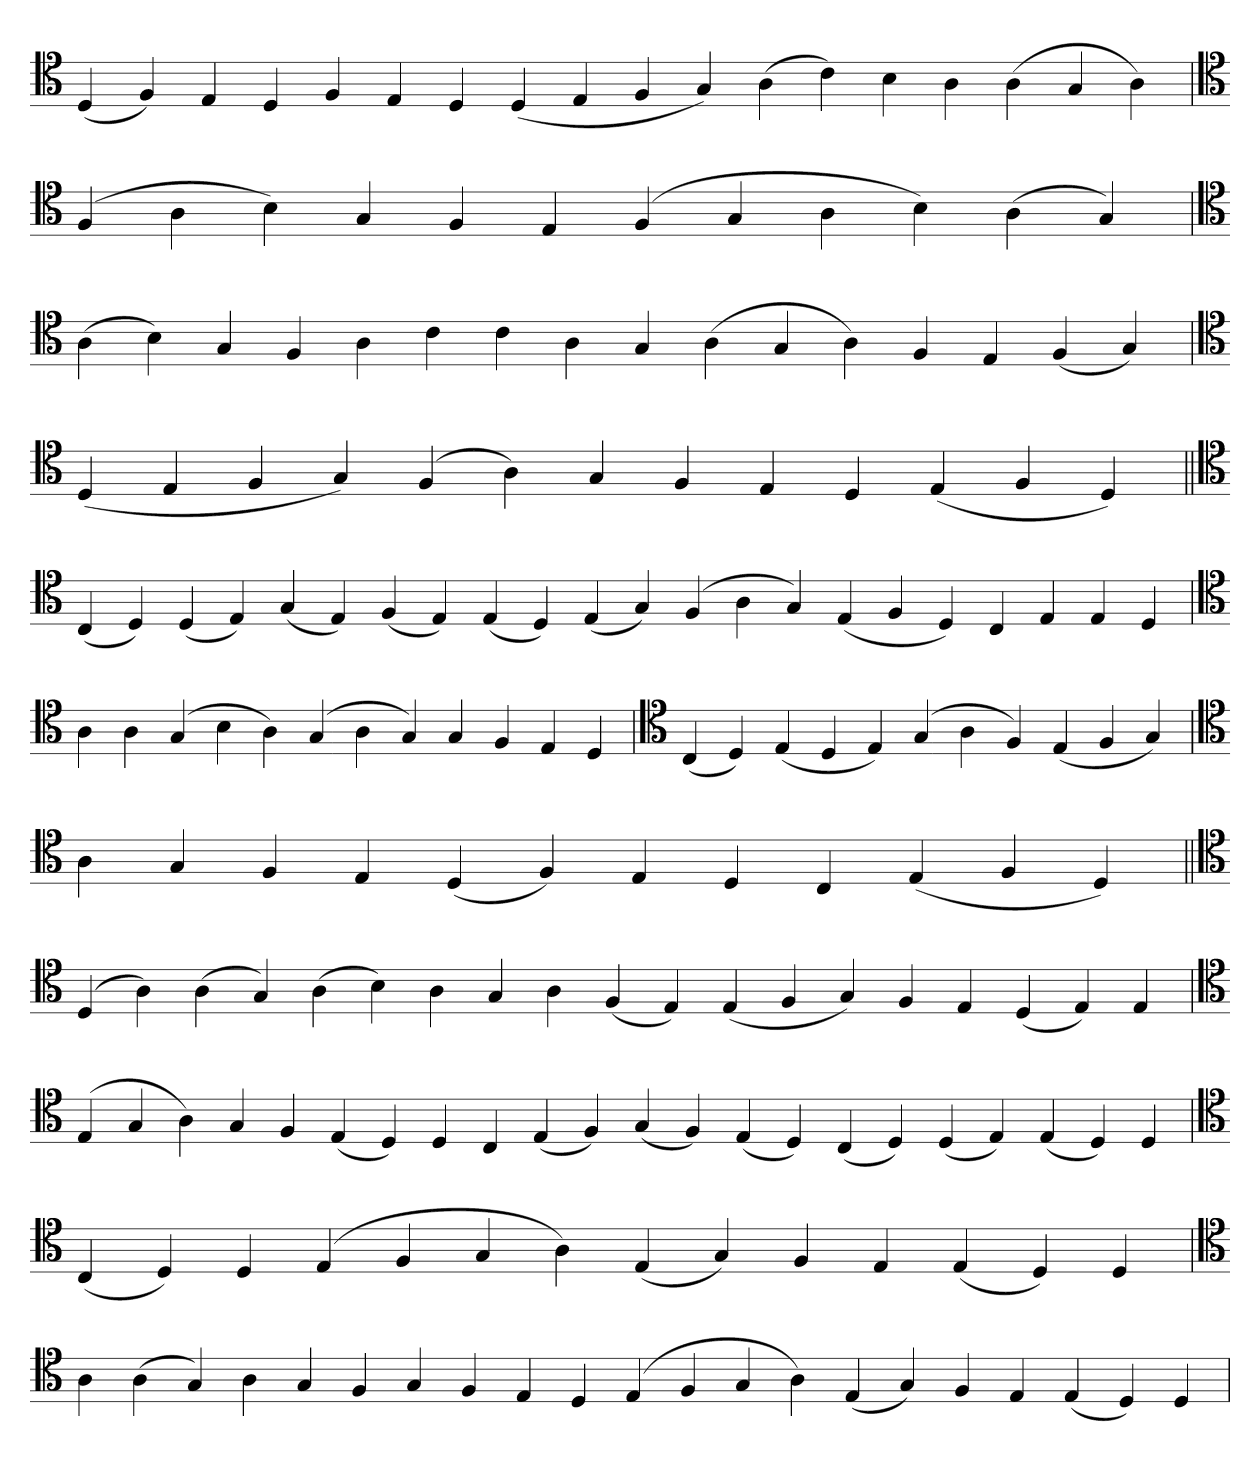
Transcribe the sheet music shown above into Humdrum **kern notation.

**kern
*part1
*staff1
*clefC4
=
(4D
4F)
4E
4D
4F
4E
4D
(4D
4E
4F
4G)
(4A
4c)
4B
4A
(4A
4G
4A)
=`
*clefC4
(4F
4A
4B)
4G
4F
4E
(4F
4G
4A
4B)
(4A
4G)
=`
*clefC4
(4A
4B)
4G
4F
4A
4c
4c
4A
4G
(4A
4G
4A)
4F
4E
(4F
4G)
=`
*clefC4
(4D
4E
4F
4G)
(4F
4A)
4G
4F
4E
4D
(4E
4F
4D)
=||
*clefC4
(4C
4D)
(4D
4E)
(4G
4E)
(4F
4E)
(4E
4D)
(4E
4G)
(4F
4A
4G)
(4E
4F
4D)
4C
4E
4E
4D
='
*clefC4
4A
4A
(4G
4B
4A)
(4G
4A
4G)
4G
4F
4E
4D
=`
*clefC4
(4C
4D)
(4E
4D
4E)
(4G
4A
4F)
(4E
4F
4G)
=`
*clefC4
4A
4G
4F
4E
(4D
4F)
4E
4D
4C
(4E
4F
4D)
=||
*clefC4
(4D
4A)
(4A
4G)
(4A
4B)
4A
4G
4A
(4F
4E)
(4E
4F
4G)
4F
4E
(4D
4E)
4E
='
*clefC4
(4E
4G
4A)
4G
4F
(4E
4D)
4D
4C
(4E
4F)
(4G
4F)
(4E
4D)
(4C
4D)
(4D
4E)
(4E
4D)
4D
=
*clefC4
(4C
4D)
4D
(4E
4F
4G
4A)
(4E
4G)
4F
4E
(4E
4D)
4D
=`
*clefC4
4A
(4A
4G)
4A
4G
4F
4G
4F
4E
4D
(4E
4F
4G
4A)
(4E
4G)
4F
4E
(4E
4D)
4D
='
*-
